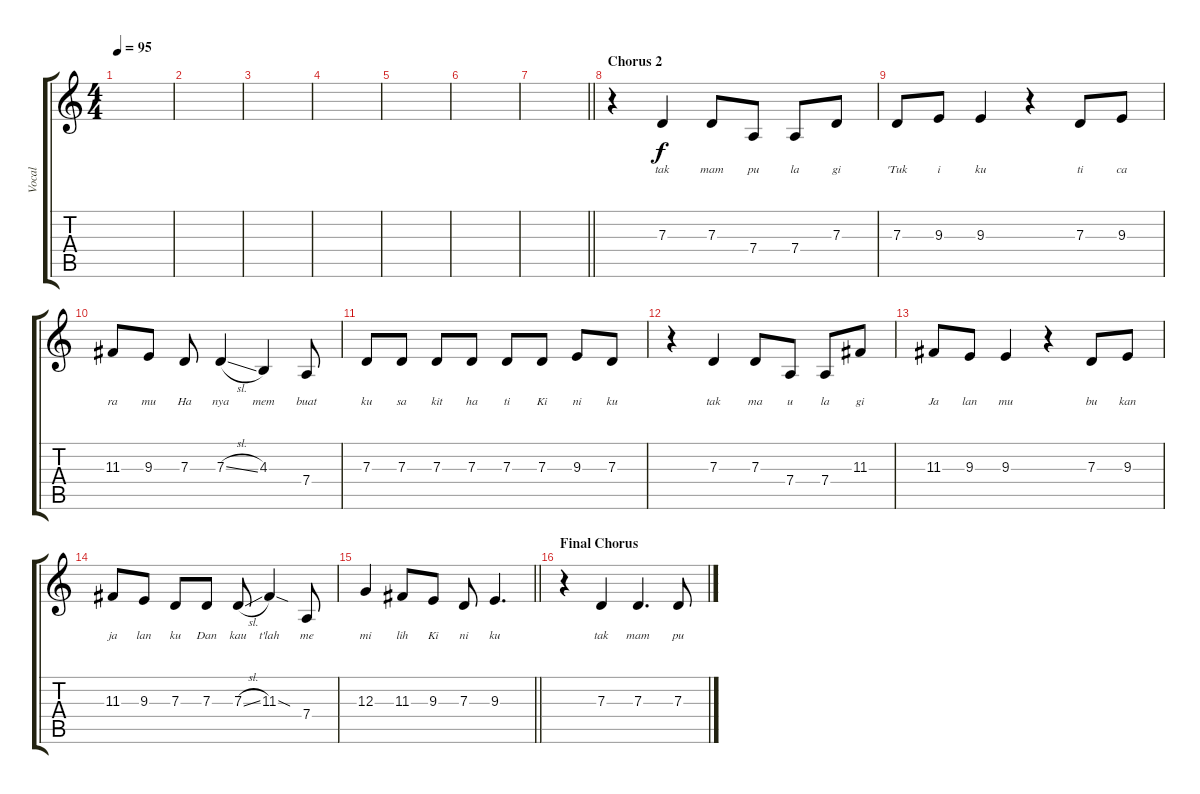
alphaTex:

\track ("Vocal" "Vocal") {instrument lead2sawtooth}
\staff {score tabs}
\tuning (E4 B3 G3 D3 A2 E2) {hide}
\ts (4 4)
\tempo 95
\clef g2
\ks c
|
|
|
|
|
|
\barLineRight lightlight
|
\section ("" "Chorus 2")
r.4 7.3.4{lyrics (0 "tak") lyrics (1 "") lyrics (2 "") lyrics (3 "") lyrics (4 "")} 7.3.8{lyrics (0 "mam") lyrics (1 "") lyrics (2 "") lyrics (3 "") lyrics (4 "")} 7.4.8{lyrics (0 "pu") lyrics (1 "") lyrics (2 "") lyrics (3 "") lyrics (4 "")} 7.4.8{lyrics (0 "la") lyrics (1 "") lyrics (2 "") lyrics (3 "") lyrics (4 "")} 7.3.8{lyrics (0 "gi") lyrics (1 "") lyrics (2 "") lyrics (3 "") lyrics (4 "")} |
7.3.8{lyrics (0 "'Tuk") lyrics (1 "") lyrics (2 "") lyrics (3 "") lyrics (4 "")} 9.3.8{lyrics (0 "i") lyrics (1 "") lyrics (2 "") lyrics (3 "") lyrics (4 "")} 9.3.4{lyrics (0 "ku") lyrics (1 "") lyrics (2 "") lyrics (3 "") lyrics (4 "")} r.4 7.3.8{lyrics (0 "ti") lyrics (1 "") lyrics (2 "") lyrics (3 "") lyrics (4 "")} 9.3.8{lyrics (0 "ca") lyrics (1 "") lyrics (2 "") lyrics (3 "") lyrics (4 "")} |
11.3.8{lyrics (0 "ra") lyrics (1 "") lyrics (2 "") lyrics (3 "") lyrics (4 "")} 9.3.8{lyrics (0 "mu") lyrics (1 "") lyrics (2 "") lyrics (3 "") lyrics (4 "")} 7.3.8{lyrics (0 "Ha") lyrics (1 "") lyrics (2 "") lyrics (3 "") lyrics (4 "")} 7.3{sl}.4{lyrics (0 "nya") lyrics (1 "") lyrics (2 "") lyrics (3 "") lyrics (4 "")} 4.3.4{lyrics (0 "mem") lyrics (1 "") lyrics (2 "") lyrics (3 "") lyrics (4 "")} 7.4.8{lyrics (0 "buat") lyrics (1 "") lyrics (2 "") lyrics (3 "") lyrics (4 "")} |
7.3.8{lyrics (0 "ku") lyrics (1 "") lyrics (2 "") lyrics (3 "") lyrics (4 "")} 7.3.8{lyrics (0 "sa") lyrics (1 "") lyrics (2 "") lyrics (3 "") lyrics (4 "")} 7.3.8{lyrics (0 "kit") lyrics (1 "") lyrics (2 "") lyrics (3 "") lyrics (4 "")} 7.3.8{lyrics (0 "ha") lyrics (1 "") lyrics (2 "") lyrics (3 "") lyrics (4 "")} 7.3.8{lyrics (0 "ti") lyrics (1 "") lyrics (2 "") lyrics (3 "") lyrics (4 "")} 7.3.8{lyrics (0 "Ki") lyrics (1 "") lyrics (2 "") lyrics (3 "") lyrics (4 "")} 9.3.8{lyrics (0 "ni") lyrics (1 "") lyrics (2 "") lyrics (3 "") lyrics (4 "")} 7.3.8{lyrics (0 "ku") lyrics (1 "") lyrics (2 "") lyrics (3 "") lyrics (4 "")} |
r.4 7.3.4{lyrics (0 "tak") lyrics (1 "") lyrics (2 "") lyrics (3 "") lyrics (4 "")} 7.3.8{lyrics (0 "ma") lyrics (1 "") lyrics (2 "") lyrics (3 "") lyrics (4 "")} 7.4.8{lyrics (0 "u") lyrics (1 "") lyrics (2 "") lyrics (3 "") lyrics (4 "")} 7.4.8{lyrics (0 "la") lyrics (1 "") lyrics (2 "") lyrics (3 "") lyrics (4 "")} 11.3.8{lyrics (0 "gi") lyrics (1 "") lyrics (2 "") lyrics (3 "") lyrics (4 "")} |
11.3.8{lyrics (0 "Ja") lyrics (1 "") lyrics (2 "") lyrics (3 "") lyrics (4 "")} 9.3.8{lyrics (0 "lan") lyrics (1 "") lyrics (2 "") lyrics (3 "") lyrics (4 "")} 9.3.4{lyrics (0 "mu") lyrics (1 "") lyrics (2 "") lyrics (3 "") lyrics (4 "")} r.4 7.3.8{lyrics (0 "bu") lyrics (1 "") lyrics (2 "") lyrics (3 "") lyrics (4 "")} 9.3.8{lyrics (0 "kan") lyrics (1 "") lyrics (2 "") lyrics (3 "") lyrics (4 "")} |
11.3.8{lyrics (0 "ja") lyrics (1 "") lyrics (2 "") lyrics (3 "") lyrics (4 "")} 9.3.8{lyrics (0 "lan") lyrics (1 "") lyrics (2 "") lyrics (3 "") lyrics (4 "")} 7.3.8{lyrics (0 "ku") lyrics (1 "") lyrics (2 "") lyrics (3 "") lyrics (4 "")} 7.3.8{lyrics (0 "Dan") lyrics (1 "") lyrics (2 "") lyrics (3 "") lyrics (4 "")} 7.3{sl}.8{lyrics (0 "kau") lyrics (1 "") lyrics (2 "") lyrics (3 "") lyrics (4 "")} 11.3{sod}.4{lyrics (0 "t'lah") lyrics (1 "") lyrics (2 "") lyrics (3 "") lyrics (4 "")} 7.4.8{lyrics (0 "me") lyrics (1 "") lyrics (2 "") lyrics (3 "") lyrics (4 "")} |
\barLineRight lightlight
12.3.4{lyrics (0 "mi") lyrics (1 "") lyrics (2 "") lyrics (3 "") lyrics (4 "")} 11.3.8{lyrics (0 "lih") lyrics (1 "") lyrics (2 "") lyrics (3 "") lyrics (4 "")} 9.3.8{lyrics (0 "Ki") lyrics (1 "") lyrics (2 "") lyrics (3 "") lyrics (4 "")} 7.3.8{lyrics (0 "ni") lyrics (1 "") lyrics (2 "") lyrics (3 "") lyrics (4 "")} 9.3.4{d lyrics (0 "ku") lyrics (1 "") lyrics (2 "") lyrics (3 "") lyrics (4 "")} |
\section ("" "Final Chorus")
r.4 7.3.4{lyrics (0 "tak") lyrics (1 "") lyrics (2 "") lyrics (3 "") lyrics (4 "")} 7.3.4{d lyrics (0 "mam") lyrics (1 "") lyrics (2 "") lyrics (3 "") lyrics (4 "")} 7.3.8{lyrics (0 "pu") lyrics (1 "") lyrics (2 "") lyrics (3 "") lyrics (4 "")}
